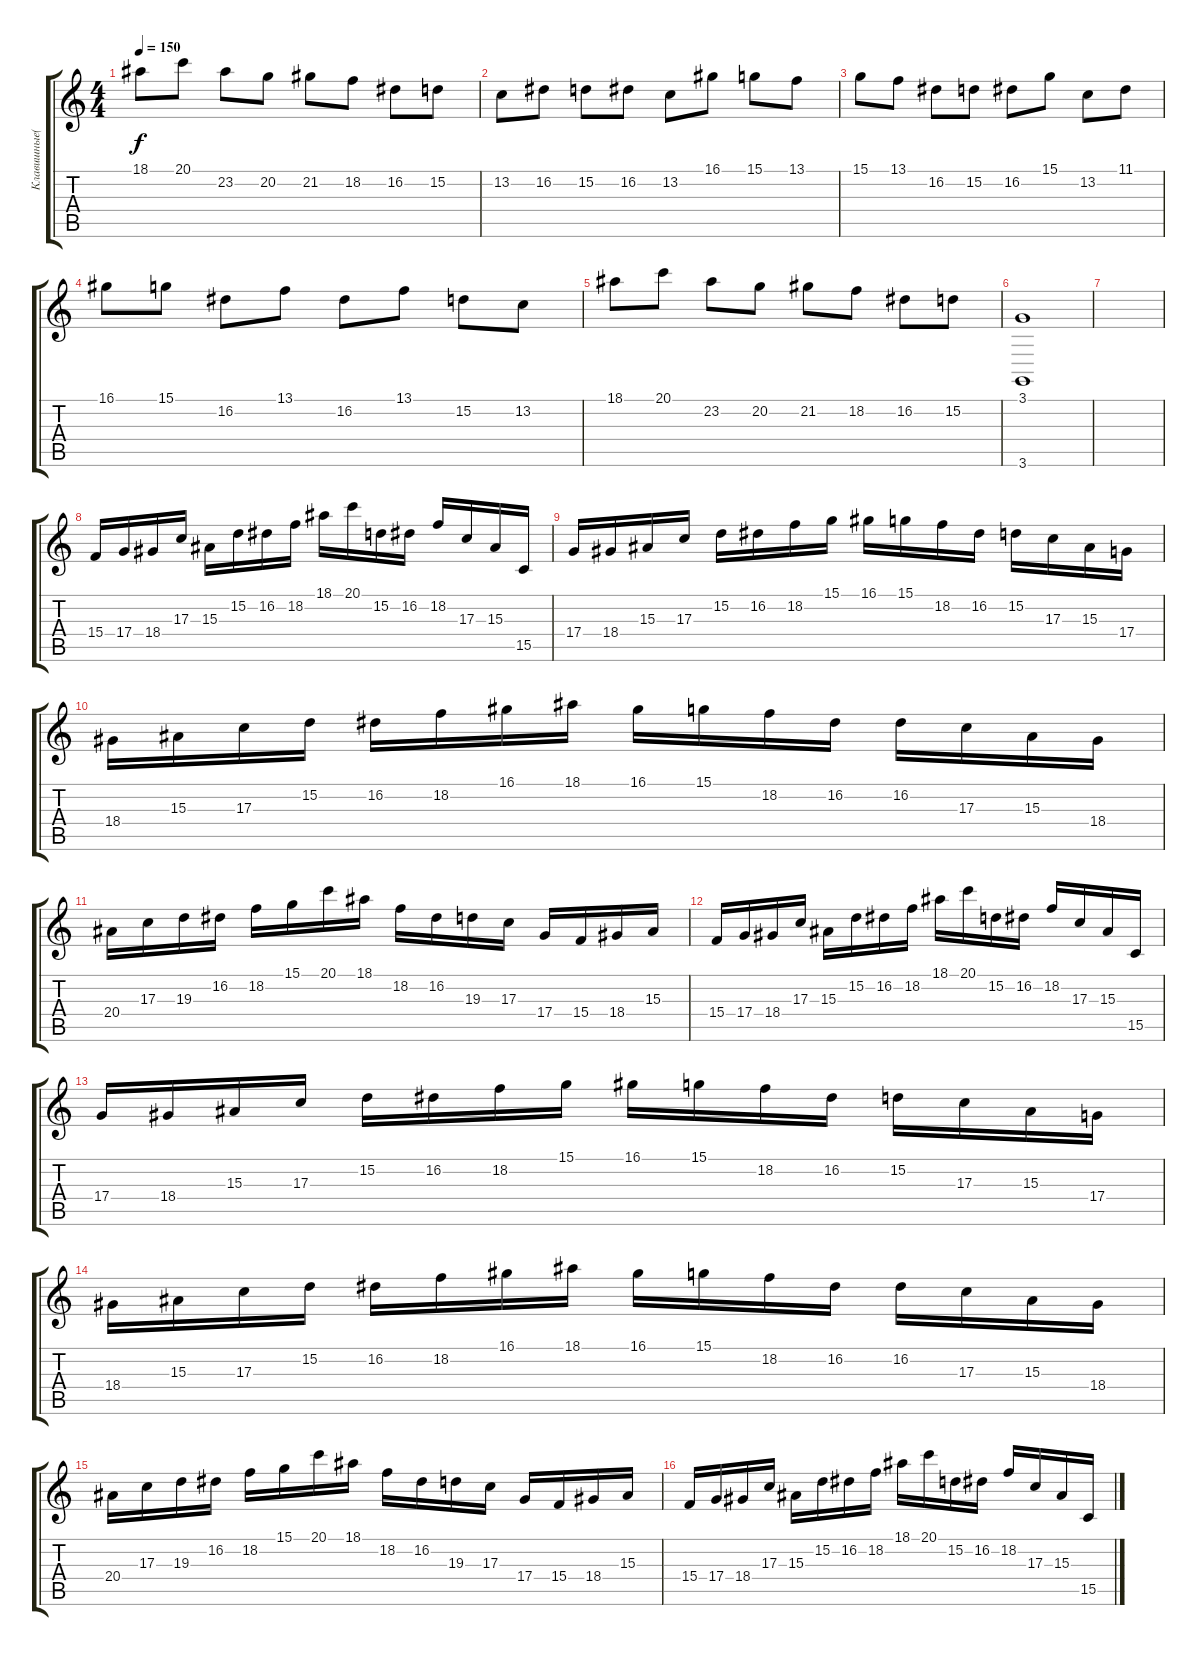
\track ("Клавишные(Влад)" "Клавишные(") {instrument harpsichord}
\staff {score tabs}
\tuning (E4 B3 G3 D3 A2 E2) {hide}
\ts (4 4)
\tempo 150
\clef g2
\ks c
18.1.8{dy f} 20.1.8 23.2.8 20.2.8 21.2.8 18.2.8 16.2.8 15.2.8 |
13.2.8 16.2.8 15.2.8 16.2.8 13.2.8 16.1.8 15.1.8 13.1.8 |
15.1.8 13.1.8 16.2.8 15.2.8 16.2.8 15.1.8 13.2.8 11.1.8 |
16.1.8 15.1.8 16.2.8 13.1.8 16.2.8 13.1.8 15.2.8 13.2.8 |
18.1.8 20.1.8 23.2.8 20.2.8 21.2.8 18.2.8 16.2.8 15.2.8 |
(3.1 3.6).1 |
|
15.4.16 17.4.16 18.4.16 17.3.16 15.3.16 15.2.16 16.2.16 18.2.16 18.1.16 20.1.16 15.2.16 16.2.16 18.2.16 17.3.16 15.3.16 15.5.16 |
17.4.16 18.4.16 15.3.16 17.3.16 15.2.16 16.2.16 18.2.16 15.1.16 16.1.16 15.1.16 18.2.16 16.2.16 15.2.16 17.3.16 15.3.16 17.4.16 |
18.4.16 15.3.16 17.3.16 15.2.16 16.2.16 18.2.16 16.1.16 18.1.16 16.1.16 15.1.16 18.2.16 16.2.16 16.2.16 17.3.16 15.3.16 18.4.16 |
20.4.16 17.3.16 19.3.16 16.2.16 18.2.16 15.1.16 20.1.16 18.1.16 18.2.16 16.2.16 19.3.16 17.3.16 17.4.16 15.4.16 18.4.16 15.3.16 |
15.4.16 17.4.16 18.4.16 17.3.16 15.3.16 15.2.16 16.2.16 18.2.16 18.1.16 20.1.16 15.2.16 16.2.16 18.2.16 17.3.16 15.3.16 15.5.16 |
17.4.16 18.4.16 15.3.16 17.3.16 15.2.16 16.2.16 18.2.16 15.1.16 16.1.16 15.1.16 18.2.16 16.2.16 15.2.16 17.3.16 15.3.16 17.4.16 |
18.4.16 15.3.16 17.3.16 15.2.16 16.2.16 18.2.16 16.1.16 18.1.16 16.1.16 15.1.16 18.2.16 16.2.16 16.2.16 17.3.16 15.3.16 18.4.16 |
20.4.16 17.3.16 19.3.16 16.2.16 18.2.16 15.1.16 20.1.16 18.1.16 18.2.16 16.2.16 19.3.16 17.3.16 17.4.16 15.4.16 18.4.16 15.3.16 |
15.4.16 17.4.16 18.4.16 17.3.16 15.3.16 15.2.16 16.2.16 18.2.16 18.1.16 20.1.16 15.2.16 16.2.16 18.2.16 17.3.16 15.3.16 15.5.16
